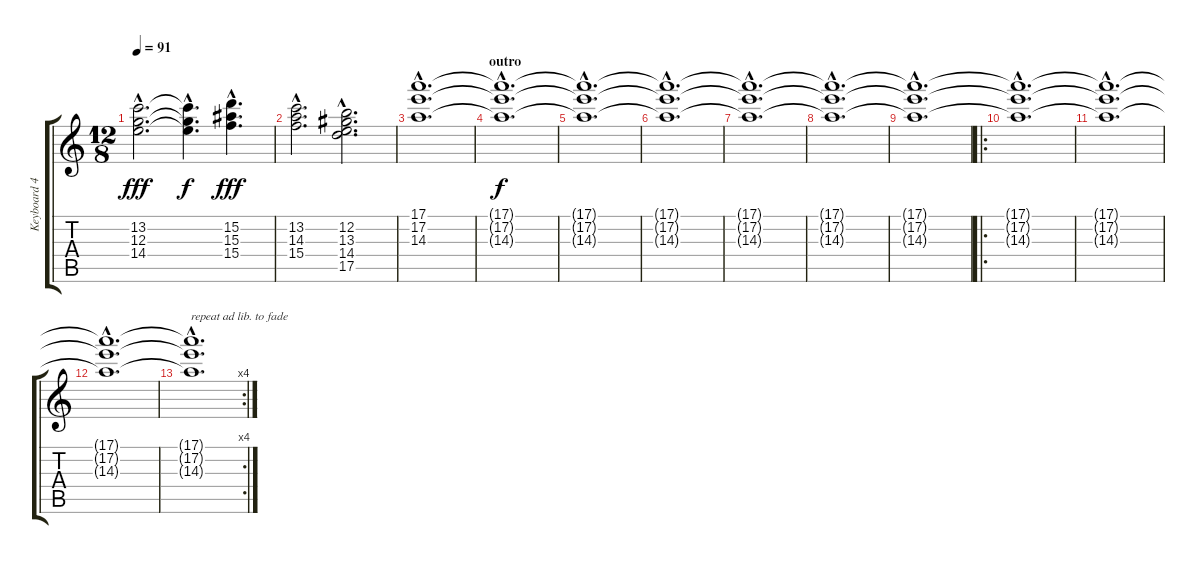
\track ("Keyboard 4" "Keyboard 4") {instrument synthstrings1}
\staff {score tabs}
\tuning (E5 B4 G4 D4 A3 E3) {hide}
\ts (12 8)
\tempo 91
\clef g2
\ks c
(13.2{hac} 12.3{hac} 14.4{hac}).2{d dy fff} (13.2{hac t} 12.3{hac t} 14.4{hac t}).4{d dy f} (15.2{hac} 15.3{hac} 15.4{hac}).4{d dy fff} |
(13.2{hac} 14.3{hac} 15.4{hac}).2{d} (12.2{hac} 13.3{hac} 14.4{hac} 17.5{hac}).2{d} |
(17.1{hac} 17.2{hac} 14.3{hac}).1{d} |
\section ("" "outro")
(17.1{hac t} 17.2{hac t} 14.3{hac t}).1{d dy f} |
(17.1{hac t} 17.2{hac t} 14.3{hac t}).1{d} |
(17.1{hac t} 17.2{hac t} 14.3{hac t}).1{d} |
(17.1{hac t} 17.2{hac t} 14.3{hac t}).1{d} |
(17.1{hac t} 17.2{hac t} 14.3{hac t}).1{d} |
(17.1{hac t} 17.2{hac t} 14.3{hac t}).1{d} |
\ro
(17.1{hac t} 17.2{hac t} 14.3{hac t}).1{d} |
(17.1{hac t} 17.2{hac t} 14.3{hac t}).1{d} |
(17.1{hac t} 17.2{hac t} 14.3{hac t}).1{d} |
\rc 4
(17.1{hac t} 17.2{hac t} 14.3{hac t}).1{d txt "repeat ad lib. to fade"}
